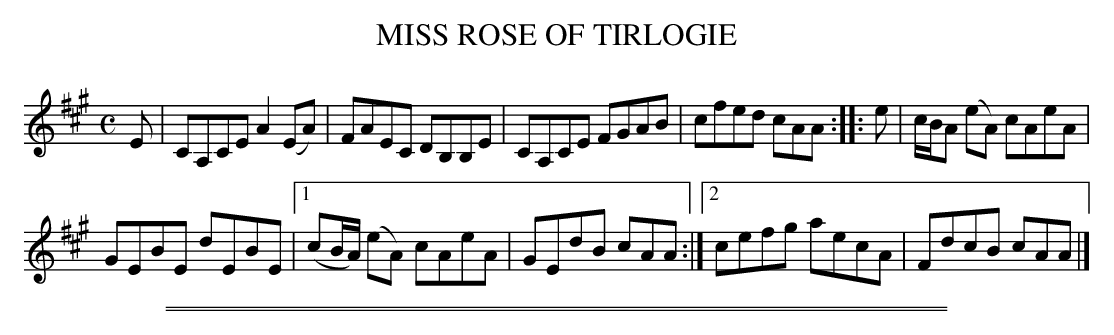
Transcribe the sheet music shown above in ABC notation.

X:1
T: MISS ROSE OF TIRLOGIE
M: C
L: 1/8
K: A
E |\
CA,CEA2(EA) | FAEC DB,B,E |\
CA,CE FGAB | cfed cAA ::\
e |\
c/B/A (eA) cAeA |
GEBE dEBE |\
[1 (cB/A/) (eA) cAeA | GEdB cAA :|\
[2 cefg aecA | FdcB cAA |]
